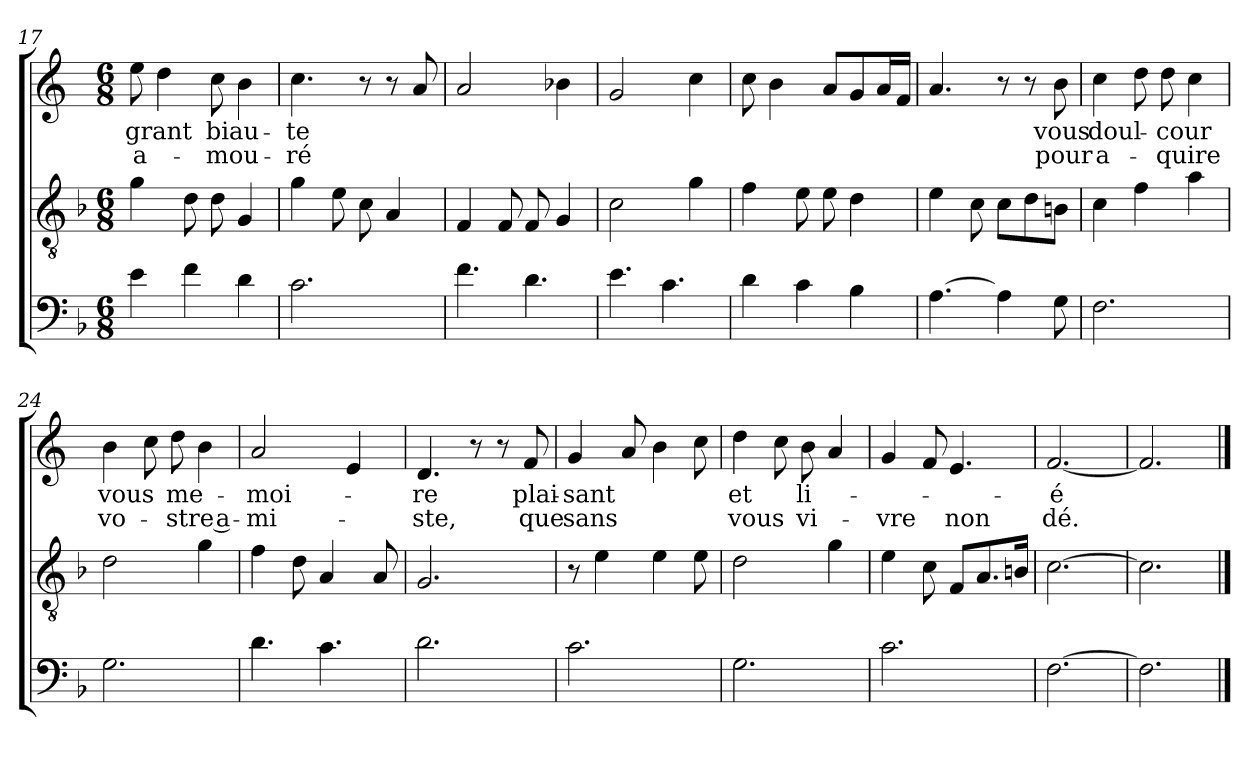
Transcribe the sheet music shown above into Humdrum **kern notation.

**kern	**kern	**kern	**text	**text
*part3	*part2	*part1	*part1	*part1
*staff3	*staff2	*staff1	*staff1	*staff1
*clefF4	*clefGv2	*clefG2	*	*
*k[b-]	*k[b-]	*k[]	*	*
*F:	*F:	*C:	*	*
*M6/8	*M6/8	*M6/8	*	*
=17	=17	=17	=17	=17
!	!	!	!LO:LY:b	!LO:LY:b
4e\	4g\	8ee\	grant	-a-
.	.	4dd\	.	.
4f\	8d\	.	.	.
!	!	!	!LO:LY:b	!LO:LY:b
.	8d\	8cc\	biau-	-mou-
4d\	4G/	4b\	.	.
=18	=18	=18	=18	=18
!	!	!	!LO:LY:b	!LO:LY:b
2.c\	4g\	4.cc\	-te	-ré
.	8e\	.	.	.
.	8c\	8r	.	.
.	4A/	8r	.	.
.	.	8a/	.	.
=19	=19	=19	=19	=19
4.f\	4F/	2a/	.	.
.	8F/	.	.	.
4.d\	8F/	.	.	.
.	4G/	4b-X\	.	.
!!LO:PB:g=z
=20	=20	=20	=20	=20
4.e\	2c\	2g/	.	.
4.c\	.	.	.	.
.	4g\	4cc\	.	.
=21	=21	=21	=21	=21
4d\	4f\	8cc\	.	.
.	.	4b\	.	.
4c\	8e\	.	.	.
.	8e\	8a/L	.	.
4B-\	4d\	8g/	.	.
.	.	16a/L	.	.
.	.	16f/JJ	.	.
=22	=22	=22	=22	=22
[4.A\	4e\	4.a/	.	.
.	8c\	.	.	.
4A\]	8c\L	8r	.	.
.	8d\	8r	.	.
!	!	!	!LO:LY:b	!LO:LY:b
8G\	8Bni\J	8b\	vous	pour
=23	=23	=23	=23	=23
!	!	!	!LO:LY:b	!LO:LY:b
2.F\	4c\	4cc\	doul-	a-
.	4f\	8dd\	.	.
!	!	!	!LO:LY:b	!LO:LY:b
.	.	8dd\	-cour	-quire
.	4a\	4cc\	.	.
=24	=24	=24	=24	=24
!	!	!	!LO:LY:b	!LO:LY:b
2.G\	2d\	4b\	vous	vo-
.	.	8cc\	.	.
!	!	!	!LO:LY:b	!LO:LY:b
.	.	8dd\	me-	-stre a-
.	4g\	4b\	.	.
=25	=25	=25	=25	=25
!	!	!	!LO:LY:b	!LO:LY:b
4.d\	4f\	2a/	-moi-	-mi-
.	8d\	.	.	.
4.c\	4A/	.	.	.
.	.	4e/	.	.
.	8A/	.	.	.
!!LO:LB:g=z
=26	=26	=26	=26	=26
!	!	!	!LO:LY:b	!LO:LY:b
2.d\	2.G/	4.d/	-re	-ste,
.	.	8r	.	.
.	.	8r	.	.
!	!	!	!LO:LY:b	!LO:LY:b
.	.	8f/	plai-	que
=27	=27	=27	=27	=27
!	!	!	!LO:LY:b	!LO:LY:b
2.c\	8r	4g/	-sant	sans
.	4e\	.	.	.
.	.	8a/	.	.
.	4e\	4b\	.	.
.	8e\	8cc\	.	.
=28	=28	=28	=28	=28
!	!	!	!LO:LY:b	!LO:LY:b
2.G\	2d\	4dd\	et	vous
.	.	8cc\	.	.
!	!	!	!LO:LY:b	!LO:LY:b
.	.	8b\	li-	vi-
.	4g\	4a/	.	.
=29	=29	=29	=29	=29
!	!	!	!	!LO:LY:b
2.c\	4e\	4g/	.	-vre
.	8c\	8f/	.	.
!	!	!	!	!LO:LY:b
.	8F/L	4.e/	.	non
.	8.A/	.	.	.
.	16Bni/Jk	.	.	.
=30	=30	=30	=30	=30
!	!	!	!LO:LY:b	!LO:LY:b
[2.F\	[2.c\	[2.f/	-é	dé.
=31	=31	=31	=31	=31
2.F\]	2.c\]	2.f/]	.	.
==	==	==	==	==
*-	*-	*-	*-	*-
